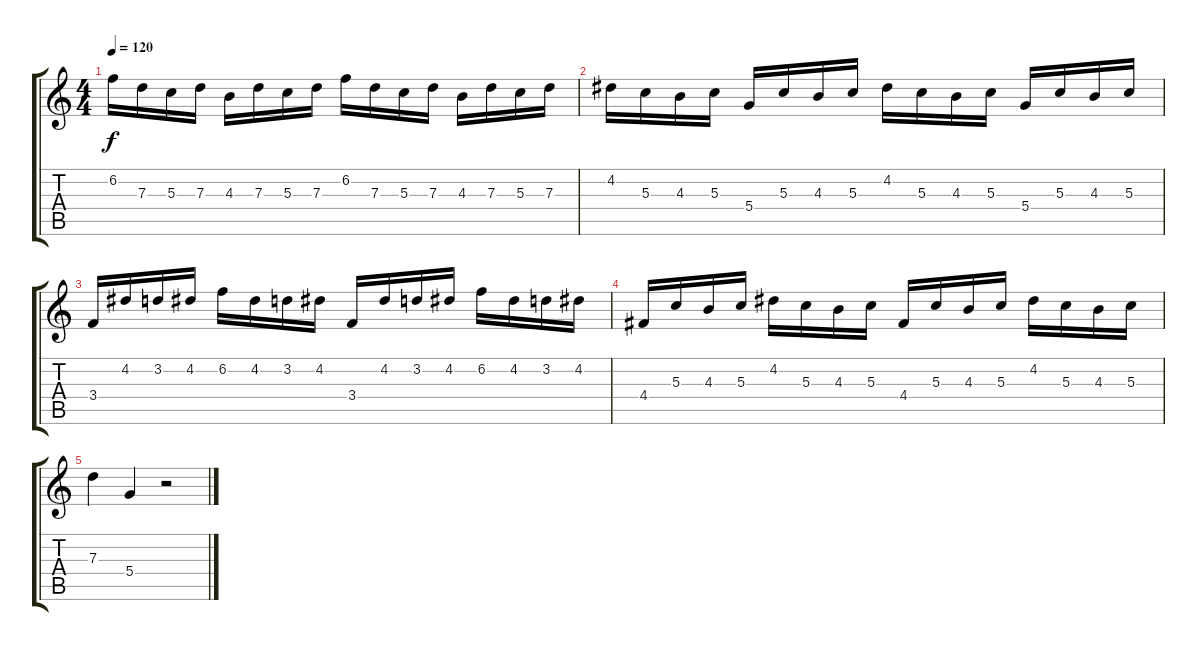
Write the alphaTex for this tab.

\track "" {instrument distortionguitar}
\staff {score tabs}
\tuning (E4 B3 G3 D3 A2 E2) {hide}
\ts (4 4)
\tempo 120
\clef g2
\ks c
6.2.16{dy f} 7.3.16 5.3.16 7.3.16 4.3.16 7.3.16 5.3.16 7.3.16 6.2.16 7.3.16 5.3.16 7.3.16 4.3.16 7.3.16 5.3.16 7.3.16 |
4.2.16 5.3.16 4.3.16 5.3.16 5.4.16 5.3.16 4.3.16 5.3.16 4.2.16 5.3.16 4.3.16 5.3.16 5.4.16 5.3.16 4.3.16 5.3.16 |
3.4.16 4.2.16 3.2.16 4.2.16 6.2.16 4.2.16 3.2.16 4.2.16 3.4.16 4.2.16 3.2.16 4.2.16 6.2.16 4.2.16 3.2.16 4.2.16 |
4.4.16 5.3.16 4.3.16 5.3.16 4.2.16 5.3.16 4.3.16 5.3.16 4.4.16 5.3.16 4.3.16 5.3.16 4.2.16 5.3.16 4.3.16 5.3.16 |
7.3.4 5.4.4 r.2
